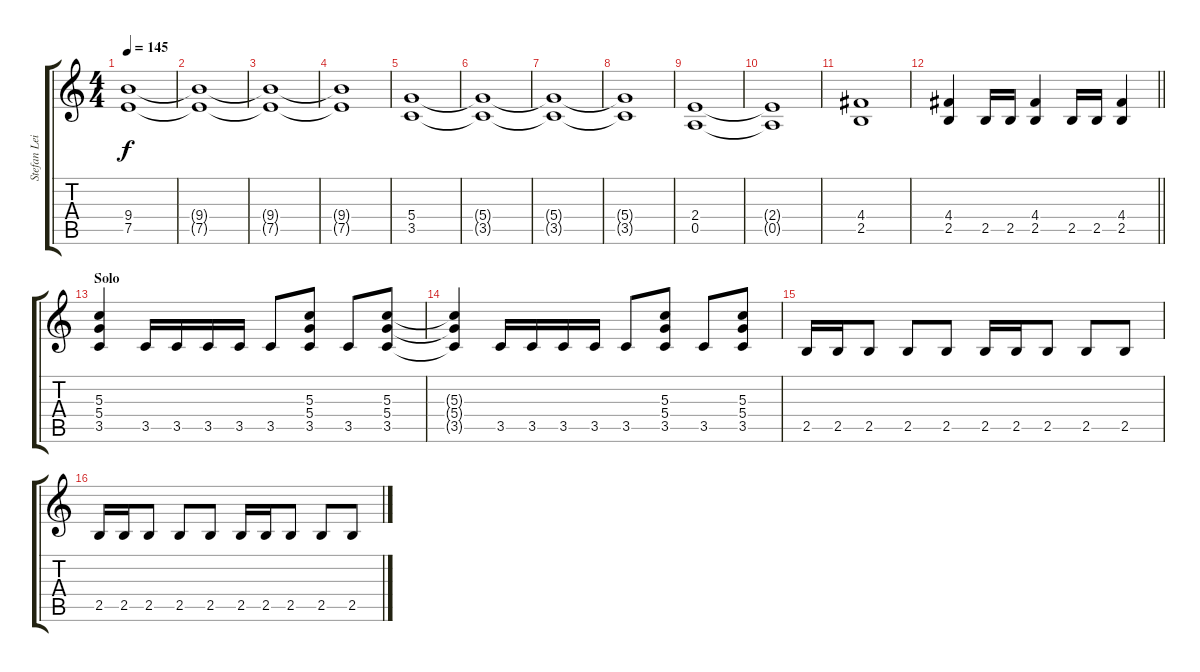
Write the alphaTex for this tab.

\track ("Stefan Leibing" "Stefan Lei") {instrument distortionguitar}
\staff {score tabs}
\tuning (E4 B3 G3 D3 A2 E2) {hide}
\ts (4 4)
\tempo 145
\clef g2
\ks c
(9.4 7.5).1{dy f} |
(9.4{t} 7.5{t}).1 |
(9.4{t} 7.5{t}).1 |
(9.4{t} 7.5{t}).1 |
(5.4 3.5).1 |
(5.4{t} 3.5{t}).1 |
(5.4{t} 3.5{t}).1 |
(5.4{t} 3.5{t}).1 |
(2.4 0.5).1 |
(2.4{t} 0.5{t}).1 |
(4.4 2.5).1 |
\barLineRight lightlight
(4.4 2.5).4 2.5.16 2.5.16 (4.4 2.5).4 2.5.16 2.5.16 (4.4 2.5).4 |
\section ("" "Solo")
(5.3 5.4 3.5).4 3.5.16 3.5.16 3.5.16 3.5.16 3.5.8 (5.3 5.4 3.5).8 3.5.8 (5.3 5.4 3.5).8 |
(5.3{t} 5.4{t} 3.5{t}).4 3.5.16 3.5.16 3.5.16 3.5.16 3.5.8 (5.3 5.4 3.5).8 3.5.8 (5.3 5.4 3.5).8 |
2.5.16 2.5.16 2.5.8 2.5.8 2.5.8 2.5.16 2.5.16 2.5.8 2.5.8 2.5.8 |
2.5.16 2.5.16 2.5.8 2.5.8 2.5.8 2.5.16 2.5.16 2.5.8 2.5.8 2.5.8
